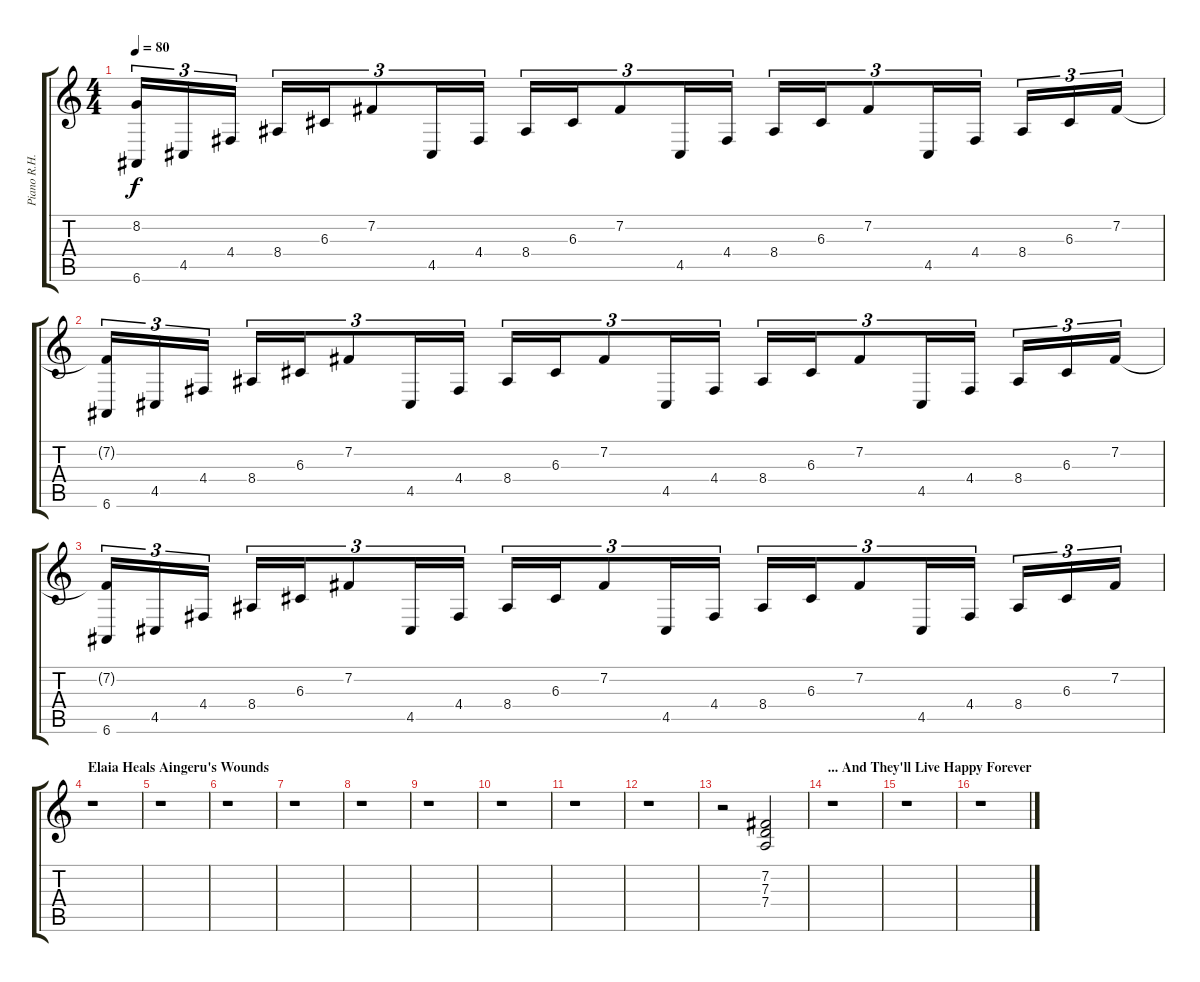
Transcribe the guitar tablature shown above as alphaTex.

\track ("Piano R.H." "Piano R.H.") {instrument acousticgrandpiano}
\staff {score tabs}
\tuning (E4 B3 G3 D3 A2 E2) {hide}
\ts (4 4)
\tempo 80
\clef g2
\ks c
(8.2{t} 6.6).16{tu (3 2) dy f} 4.5.16{tu (3 2)} 4.4.16{tu (3 2)} 8.4.16{tu (3 2)} 6.3.16{tu (3 2)} 7.2.8{tu (3 2)} 4.5.16{tu (3 2)} 4.4.16{tu (3 2)} 8.4.16{tu (3 2)} 6.3.16{tu (3 2)} 7.2.8{tu (3 2)} 4.5.16{tu (3 2)} 4.4.16{tu (3 2)} 8.4.16{tu (3 2)} 6.3.16{tu (3 2)} 7.2.8{tu (3 2)} 4.5.16{tu (3 2)} 4.4.16{tu (3 2)} 8.4.16{tu (3 2)} 6.3.16{tu (3 2)} 7.2.16{tu (3 2)} |
(7.2{t} 6.6).16{tu (3 2)} 4.5.16{tu (3 2)} 4.4.16{tu (3 2)} 8.4.16{tu (3 2)} 6.3.16{tu (3 2)} 7.2.8{tu (3 2)} 4.5.16{tu (3 2)} 4.4.16{tu (3 2)} 8.4.16{tu (3 2)} 6.3.16{tu (3 2)} 7.2.8{tu (3 2)} 4.5.16{tu (3 2)} 4.4.16{tu (3 2)} 8.4.16{tu (3 2)} 6.3.16{tu (3 2)} 7.2.8{tu (3 2)} 4.5.16{tu (3 2)} 4.4.16{tu (3 2)} 8.4.16{tu (3 2)} 6.3.16{tu (3 2)} 7.2.16{tu (3 2)} |
(7.2{t} 6.6).16{tu (3 2)} 4.5.16{tu (3 2)} 4.4.16{tu (3 2)} 8.4.16{tu (3 2)} 6.3.16{tu (3 2)} 7.2.8{tu (3 2)} 4.5.16{tu (3 2)} 4.4.16{tu (3 2)} 8.4.16{tu (3 2)} 6.3.16{tu (3 2)} 7.2.8{tu (3 2)} 4.5.16{tu (3 2)} 4.4.16{tu (3 2)} 8.4.16{tu (3 2)} 6.3.16{tu (3 2)} 7.2.8{tu (3 2)} 4.5.16{tu (3 2)} 4.4.16{tu (3 2)} 8.4.16{tu (3 2)} 6.3.16{tu (3 2)} 7.2.16{tu (3 2)} |
\section ("" "Elaia Heals Aingeru's Wounds")
r.1 |
r.1 |
r.1 |
r.1 |
r.1 |
r.1 |
r.1 |
r.1 |
r.1 |
r.2{instrument reversecymbal} (7.2 7.3 7.4).2 |
\section ("" "... And They'll Live Happy Forever")
r.1{instrument acousticgrandpiano} |
r.1 |
r.1
